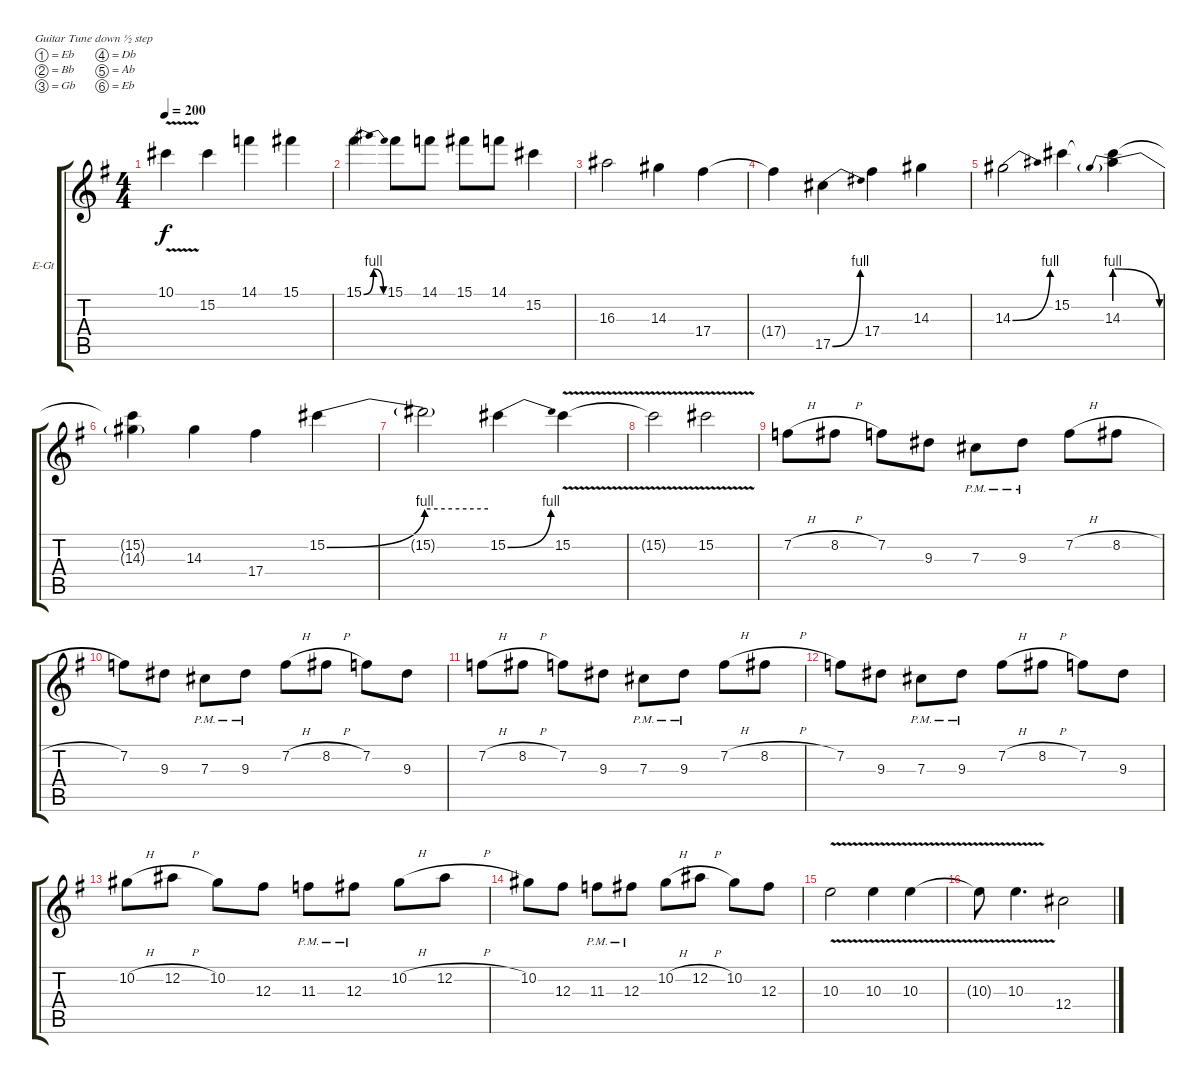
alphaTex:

\bracketExtendMode groupsimilarinstruments
\firstSystemTrackNameOrientation horizontal
\otherSystemsTrackNameOrientation horizontal
\track ("Left Guitar" "E-Gt") {instrument overdrivenguitar}
\staff {score tabs}
\tuning (Eb4 Bb3 Gb3 Db3 Ab2 Eb2)
\ts (4 4)
\tempo 200
\clef g2
\ks g
10.1{v t}.4{dy f} 15.2.4 14.1.4 15.1.4 |
15.1{be (bendrelease 0 0 30 4 30 4 60 0)}.4 15.1.8 14.1.8 15.1.8 14.1.8 15.2.4 |
16.3.2 14.3.4 17.4.4 |
17.4{t}.4 17.5{be (bend 0 0 60 4)}.4 17.4.4 14.3.4 |
14.3{be (bend 0 0 60 4)}.2 15.2.4 (15.2{t} 14.3{be (prebendrelease 0 4 60 0)}).4 |
(15.2{t} 14.3{be (hold 0 0 60 0) t}).4 14.3.4 17.4.4 15.2{be (bend 0 0 60 4)}.4 |
15.2{be (hold 0 4 60 4) t}.2 15.2{be (bend 0 0 60 4)}.4 15.2{v}.4 |
15.2{v t}.2 15.2{v}.2 |
7.2{h}.8 8.2{h}.8 7.2.8 9.3.8 7.3{pm}.8 9.3{pm}.8 7.2{h}.8 8.2{h}.8 |
7.2.8 9.3.8 7.3{pm}.8 9.3{pm}.8 7.2{h}.8 8.2{h}.8 7.2.8 9.3.8 |
7.2{h}.8 8.2{h}.8 7.2.8 9.3.8 7.3{pm}.8 9.3{pm}.8 7.2{h}.8 8.2{h}.8 |
7.2.8 9.3.8 7.3{pm}.8 9.3{pm}.8 7.2{h}.8 8.2{h}.8 7.2.8 9.3.8 |
10.2{h}.8 12.2{h}.8 10.2.8 12.3.8 11.3{pm}.8 12.3{pm}.8 10.2{h}.8 12.2{h}.8 |
10.2.8 12.3.8 11.3{pm}.8 12.3{pm}.8 10.2{h}.8 12.2{h}.8 10.2.8 12.3.8 |
10.3{v}.2 10.3{v}.4 10.3{v}.4 |
10.3{v t}.8 10.3{v}.4{d} 12.4.2
